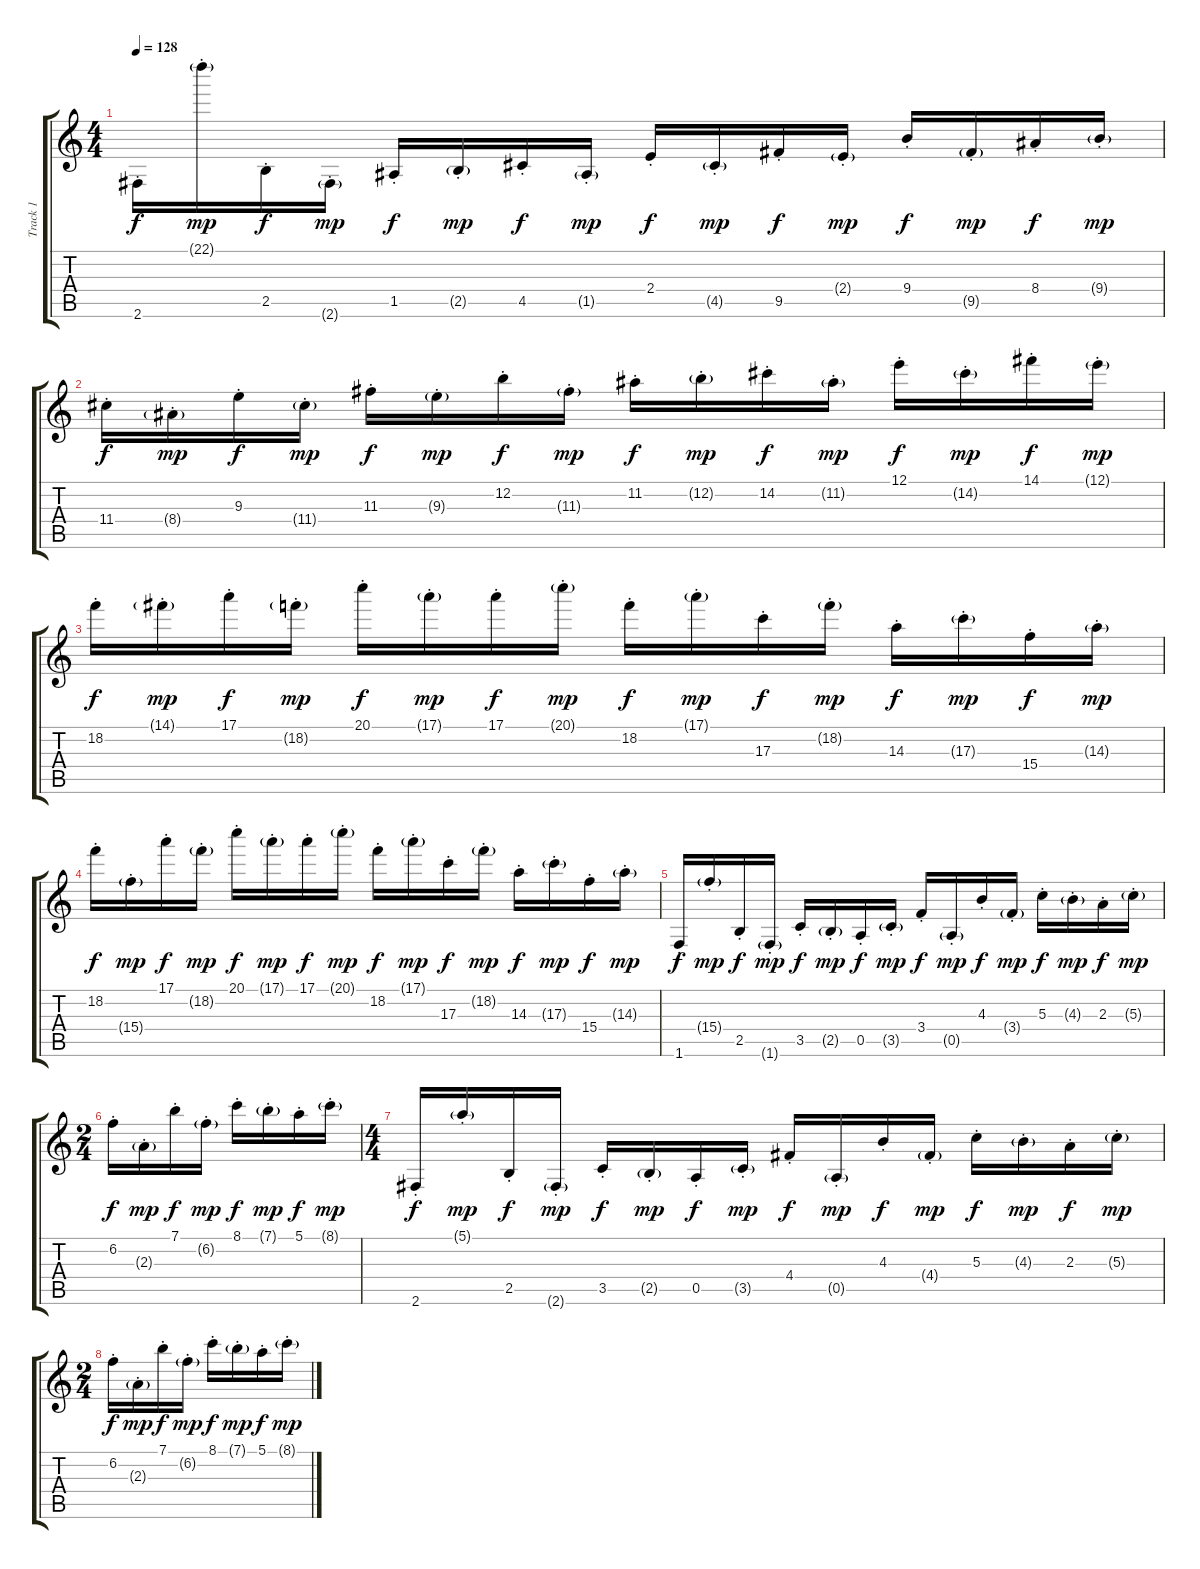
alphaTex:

\track ("Track 1" "Track 1") {instrument overdrivenguitar}
\staff {score tabs}
\tuning (E4 B3 G3 D3 A2 E2) {hide}
\ts (4 4)
\tempo 128
\clef g2
\ks c
2.6{st}.16{dy f} 22.1{g st}.16{dy mp} 2.5{st}.16{dy f} 2.6{g st}.16{dy mp} 1.5{st}.16{dy f} 2.5{g st}.16{dy mp} 4.5{st}.16{dy f} 1.5{g st}.16{dy mp} 2.4{st}.16{dy f} 4.5{g st}.16{dy mp} 9.5{st}.16{dy f} 2.4{g st}.16{dy mp} 9.4{st}.16{dy f} 9.5{g st}.16{dy mp} 8.4{st}.16{dy f} 9.4{g st}.16{dy mp} |
11.4{st}.16{dy f} 8.4{g st}.16{dy mp} 9.3{st}.16{dy f} 11.4{g st}.16{dy mp} 11.3{st}.16{dy f} 9.3{g st}.16{dy mp} 12.2{st}.16{dy f} 11.3{g st}.16{dy mp} 11.2{st}.16{dy f} 12.2{g st}.16{dy mp} 14.2{st}.16{dy f} 11.2{g st}.16{dy mp} 12.1{st}.16{dy f} 14.2{g st}.16{dy mp} 14.1{st}.16{dy f} 12.1{g st}.16{dy mp} |
18.2{st}.16{dy f} 14.1{g st}.16{dy mp} 17.1{st}.16{dy f} 18.2{g st}.16{dy mp} 20.1{st}.16{dy f} 17.1{g st}.16{dy mp} 17.1{st}.16{dy f} 20.1{g st}.16{dy mp} 18.2{st}.16{dy f} 17.1{g st}.16{dy mp} 17.3{st}.16{dy f} 18.2{g st}.16{dy mp} 14.3{st}.16{dy f} 17.3{g st}.16{dy mp} 15.4{st}.16{dy f} 14.3{g st}.16{dy mp} |
18.2{st}.16{dy f} 15.4{g st}.16{dy mp} 17.1{st}.16{dy f} 18.2{g st}.16{dy mp} 20.1{st}.16{dy f} 17.1{g st}.16{dy mp} 17.1{st}.16{dy f} 20.1{g st}.16{dy mp} 18.2{st}.16{dy f} 17.1{g st}.16{dy mp} 17.3{st}.16{dy f} 18.2{g st}.16{dy mp} 14.3{st}.16{dy f} 17.3{g st}.16{dy mp} 15.4{st}.16{dy f} 14.3{g st}.16{dy mp} |
1.6{st}.16{dy f} 15.4{g st}.16{dy mp} 2.5{st}.16{dy f} 1.6{g st}.16{dy mp} 3.5{st}.16{dy f} 2.5{g st}.16{dy mp} 0.5{st}.16{dy f} 3.5{g st}.16{dy mp} 3.4{st}.16{dy f} 0.5{g st}.16{dy mp} 4.3{st}.16{dy f} 3.4{g st}.16{dy mp} 5.3{st}.16{dy f} 4.3{g st}.16{dy mp} 2.3{st}.16{dy f} 5.3{g st}.16{dy mp} |
\ts (2 4)
6.2{st}.16{dy f} 2.3{g st}.16{dy mp} 7.1{st}.16{dy f} 6.2{g st}.16{dy mp} 8.1{st}.16{dy f} 7.1{g st}.16{dy mp} 5.1{st}.16{dy f} 8.1{g st}.16{dy mp} |
\ts (4 4)
2.6{st}.16{dy f} 5.1{g st}.16{dy mp} 2.5{st}.16{dy f} 2.6{g st}.16{dy mp} 3.5{st}.16{dy f} 2.5{g st}.16{dy mp} 0.5{st}.16{dy f} 3.5{g st}.16{dy mp} 4.4{st}.16{dy f} 0.5{g st}.16{dy mp} 4.3{st}.16{dy f} 4.4{g st}.16{dy mp} 5.3{st}.16{dy f} 4.3{g st}.16{dy mp} 2.3{st}.16{dy f} 5.3{g st}.16{dy mp} |
\ts (2 4)
6.2{st}.16{dy f} 2.3{g st}.16{dy mp} 7.1{st}.16{dy f} 6.2{g st}.16{dy mp} 8.1{st}.16{dy f} 7.1{g st}.16{dy mp} 5.1{st}.16{dy f} 8.1{g st}.16{dy mp}
